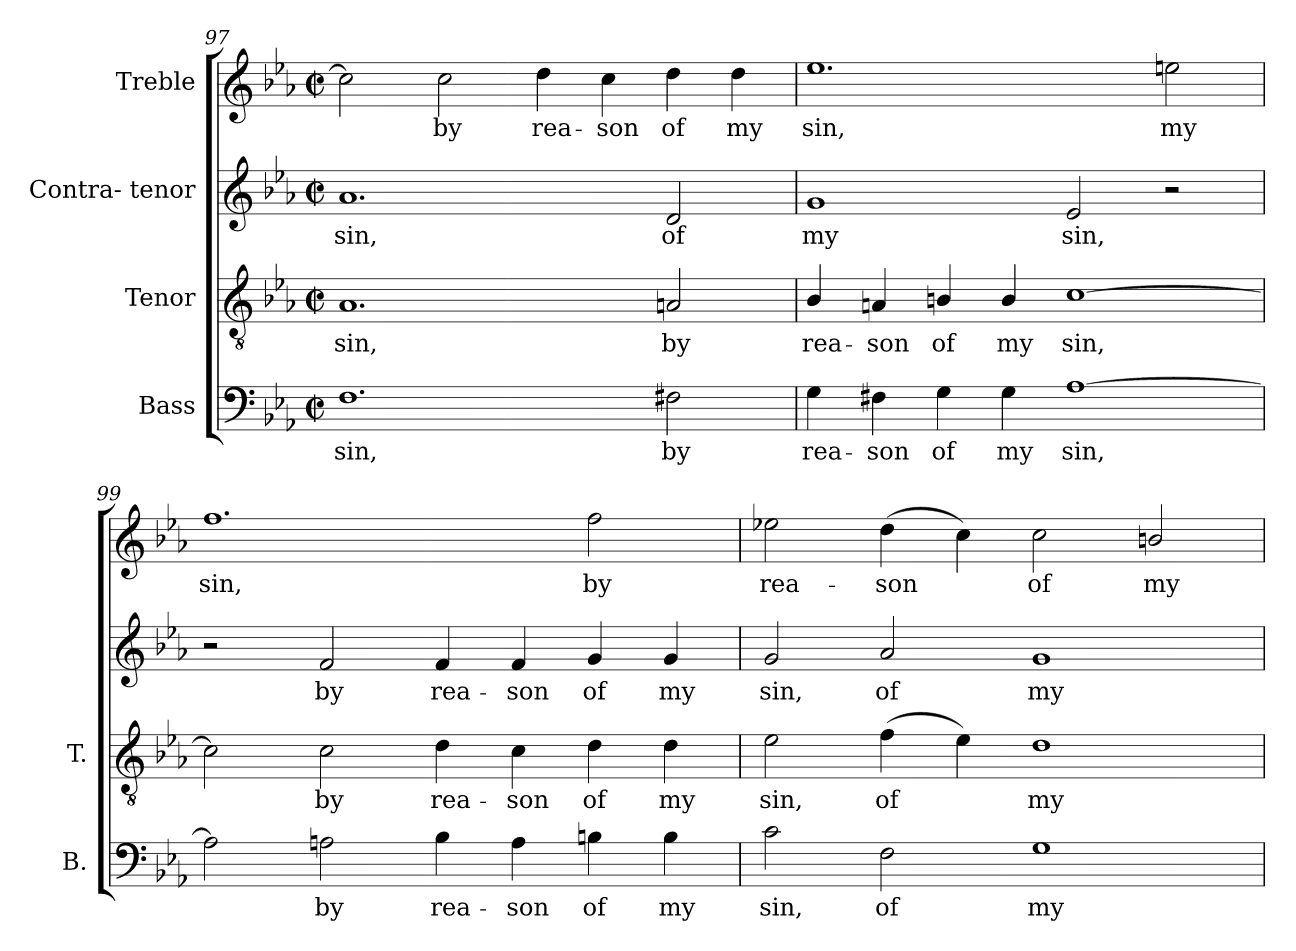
**kern	**text	**kern	**text	**kern	**text	**kern	**text
*part4	*part4	*part3	*part3	*part2	*part2	*part1	*part1
*staff4	*staff4	*staff3	*staff3	*staff2	*staff2	*staff1	*staff1
*I"Bass	*	*I"Tenor	*	*I"Contra- tenor	*	*I"Treble	*
*I'B.	*	*I'T.	*	*	*	*	*
!!LO:LB:g=z
*clefF4	*	*clefGv2	*	*clefG2	*	*clefG2	*
*	*	*ITrd7c12	*	*	*	*	*
*k[b-e-a-]	*	*k[b-e-a-]	*	*k[b-e-a-]	*	*k[b-e-a-]	*
*c:	*	*c:	*	*c:	*	*c:	*
*M2/2	*	*M2/2	*	*M2/2	*	*M2/2	*
*met(c|)	*	*met(c|)	*	*met(c|)	*	*met(c|)	*
=97	=97	=97	=97	=97	=97	=97	=97
!	!LO:LY:b:color=#000000	!	!	!	!	!	!
!	!	!	!LO:LY:b:color=#000000	!	!	!	!
!	!	!	!	!	!LO:LY:b:color=#000000	!	!
1.Fi	sin,	1.AA-i	sin,	1.a-i	sin,	2cci\]	.
!	!	!	!	!	!	!	!LO:LY:b:color=#000000
.	.	.	.	.	.	2cci\	by
!	!	!	!	!	!	!	!LO:LY:b:color=#000000
.	.	.	.	.	.	4ddi\	rea-
!	!	!	!	!	!	!	!LO:LY:b:color=#000000
.	.	.	.	.	.	4cci\	-son
!	!LO:LY:b:color=#000000	!	!	!	!	!	!
!	!	!	!LO:LY:b:color=#000000	!	!	!	!
!	!	!	!	!	!LO:LY:b:color=#000000	!	!
!	!	!	!	!	!	!	!LO:LY:b:color=#000000
2F#Xi\	by	2AAni/	by	2di/	of	4ddi\	of
!	!	!	!	!	!	!	!LO:LY:b:color=#000000
.	.	.	.	.	.	4ddi\	my
=98	=98	=98	=98	=98	=98	=98	=98
!	!LO:LY:b:color=#000000	!	!	!	!	!	!
!	!	!	!LO:LY:b:color=#000000	!	!	!	!
!	!	!	!	!	!LO:LY:b:color=#000000	!	!
!	!	!	!	!	!	!	!LO:LY:b:color=#000000
4Gi\	rea-	4BB-i/	rea-	1gi	my	1.ee-i	sin,
!	!LO:LY:b:color=#000000	!	!	!	!	!	!
!	!	!	!LO:LY:b:color=#000000	!	!	!	!
4F#Xi\	-son	4AAni/	-son	.	.	.	.
!	!LO:LY:b:color=#000000	!	!	!	!	!	!
!	!	!	!LO:LY:b:color=#000000	!	!	!	!
4Gi\	of	4BBni/	of	.	.	.	.
!	!LO:LY:b:color=#000000	!	!	!	!	!	!
!	!	!	!LO:LY:b:color=#000000	!	!	!	!
4Gi\	my	4BBi/	my	.	.	.	.
!	!LO:LY:b:color=#000000	!	!	!	!	!	!
!	!	!	!LO:LY:b:color=#000000	!	!	!	!
!	!	!	!	!	!LO:LY:b:color=#000000	!	!
[1A-i	sin,	[1Ci	sin,	2e-i/	sin,	.	.
!	!	!	!	!	!	!	!LO:LY:b:color=#000000
.	.	.	.	2r	.	2eeni\	my
!!LO:LB:g=z
=99	=99	=99	=99	=99	=99	=99	=99
!	!	!	!	!	!	!	!LO:LY:b:color=#000000
2A-i\]	.	2Ci\]	.	2r	.	1.ffi	sin,
!	!LO:LY:b:color=#000000	!	!	!	!	!	!
!	!	!	!LO:LY:b:color=#000000	!	!	!	!
!	!	!	!	!	!LO:LY:b:color=#000000	!	!
2Ani\	by	2Ci\	by	2fi/	by	.	.
!	!LO:LY:b:color=#000000	!	!	!	!	!	!
!	!	!	!LO:LY:b:color=#000000	!	!	!	!
!	!	!	!	!	!LO:LY:b:color=#000000	!	!
4B-i\	rea-	4Di\	rea-	4fi/	rea-	.	.
!	!LO:LY:b:color=#000000	!	!	!	!	!	!
!	!	!	!LO:LY:b:color=#000000	!	!	!	!
!	!	!	!	!	!LO:LY:b:color=#000000	!	!
4Ai\	-son	4Ci\	-son	4fi/	-son	.	.
!	!LO:LY:b:color=#000000	!	!	!	!	!	!
!	!	!	!LO:LY:b:color=#000000	!	!	!	!
!	!	!	!	!	!LO:LY:b:color=#000000	!	!
!	!	!	!	!	!	!	!LO:LY:b:color=#000000
4Bni\	of	4Di\	of	4gi/	of	2ffi\	by
!	!LO:LY:b:color=#000000	!	!	!	!	!	!
!	!	!	!LO:LY:b:color=#000000	!	!	!	!
!	!	!	!	!	!LO:LY:b:color=#000000	!	!
4Bi\	my	4Di\	my	4gi/	my	.	.
=100	=100	=100	=100	=100	=100	=100	=100
!	!LO:LY:b:color=#000000	!	!	!	!	!	!
!	!	!	!LO:LY:b:color=#000000	!	!	!	!
!	!	!	!	!	!LO:LY:b:color=#000000	!	!
!	!	!	!	!	!	!	!LO:LY:b:color=#000000
2ci\	sin,	2E-i\	sin,	2gi/	sin,	2ee-Xi\	rea-
!	!LO:LY:b:color=#000000	!	!	!	!	!	!
!	!	!	!LO:LY:b:color=#000000	!	!	!	!
!	!	!	!	!	!LO:LY:b:color=#000000	!	!
!	!	!	!	!	!	!	!LO:LY:b:color=#000000
2Fi\	of	(4Fi\	of	2a-i/	of	(4ddi\	-son
.	.	4E-i\)	.	.	.	4cci\)	.
!	!LO:LY:b:color=#000000	!	!	!	!	!	!
!	!	!	!LO:LY:b:color=#000000	!	!	!	!
!	!	!	!	!	!LO:LY:b:color=#000000	!	!
!	!	!	!	!	!	!	!LO:LY:b:color=#000000
1Gi	my	1Di	my	1gi	my	2cci\	of
!	!	!	!	!	!	!	!LO:LY:b:color=#000000
.	.	.	.	.	.	2bni/	my
=	=	=	=	=	=	=	=
*-	*-	*-	*-	*-	*-	*-	*-
